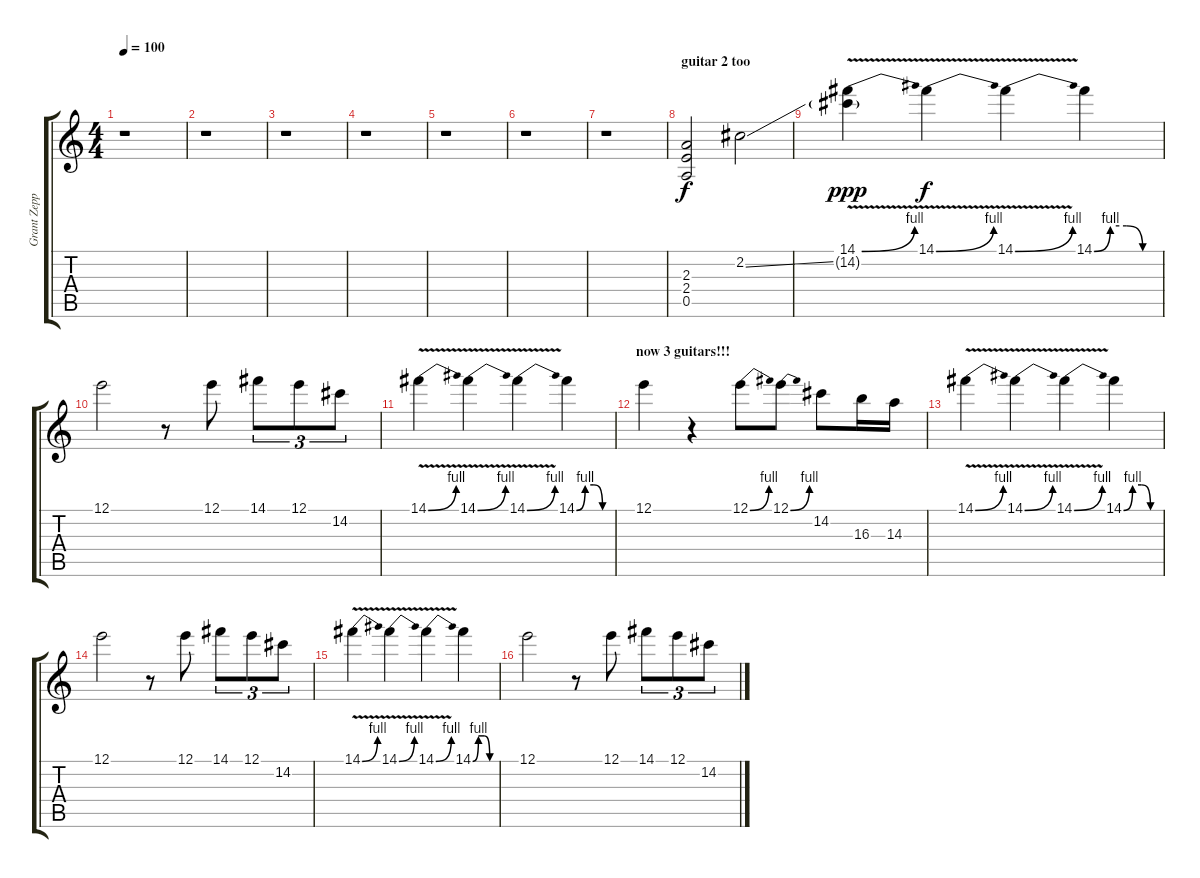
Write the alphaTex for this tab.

\track ("Grant Zeppelin" "Grant Zepp") {instrument distortionguitar}
\staff {score tabs}
\tuning (E4 B3 G3 D3 A2 E2) {hide}
\ts (4 4)
\tempo 100
\clef g2
\ks c
r.1{dy f} |
r.1 |
r.1 |
r.1 |
r.1 |
r.1 |
r.1 |
\section ("" "guitar 2 too")
(2.3 2.4 0.5).2 2.2{ss}.2 |
(14.1{be (bend 0 0 60 4) v} 14.2{v g}).4{dy ppp} 14.1{be (bend 0 0 60 4) v}.4{dy f} 14.1{be (bend 0 0 60 4) v}.4 14.1{be (custom 0 0 15 4 30 4 45 0 60 0)}.4 |
12.1.2 r.8 12.1.8 14.1.8{tu (3 2)} 12.1.8{tu (3 2)} 14.2.8{tu (3 2)} |
14.1{be (bend 0 0 60 4) v}.4 14.1{be (bend 0 0 60 4) v}.4 14.1{be (bend 0 0 60 4) v}.4 14.1{be (custom 0 0 15 4 30 4 45 0 60 0)}.4 |
\section ("" "now 3 guitars!!!")
12.1.4 r.4 12.1{be (bend 0 0 60 4)}.8{volume 16} 12.1{be (bend 0 0 60 4)}.8 14.2.8 16.3.16 14.3.16 |
14.1{be (bend 0 0 60 4) v}.4{volume 12} 14.1{be (bend 0 0 60 4) v}.4 14.1{be (bend 0 0 60 4) v}.4 14.1{be (custom 0 0 15 4 30 4 45 0 60 0)}.4 |
12.1.2 r.8 12.1.8 14.1.8{tu (3 2)} 12.1.8{tu (3 2)} 14.2.8{tu (3 2)} |
14.1{be (bend 0 0 60 4) v}.4 14.1{be (bend 0 0 60 4) v}.4 14.1{be (bend 0 0 60 4) v}.4 14.1{be (custom 0 0 15 4 30 4 45 0 60 0)}.4 |
12.1.2 r.8 12.1.8 14.1.8{tu (3 2)} 12.1.8{tu (3 2)} 14.2.8{tu (3 2)}
